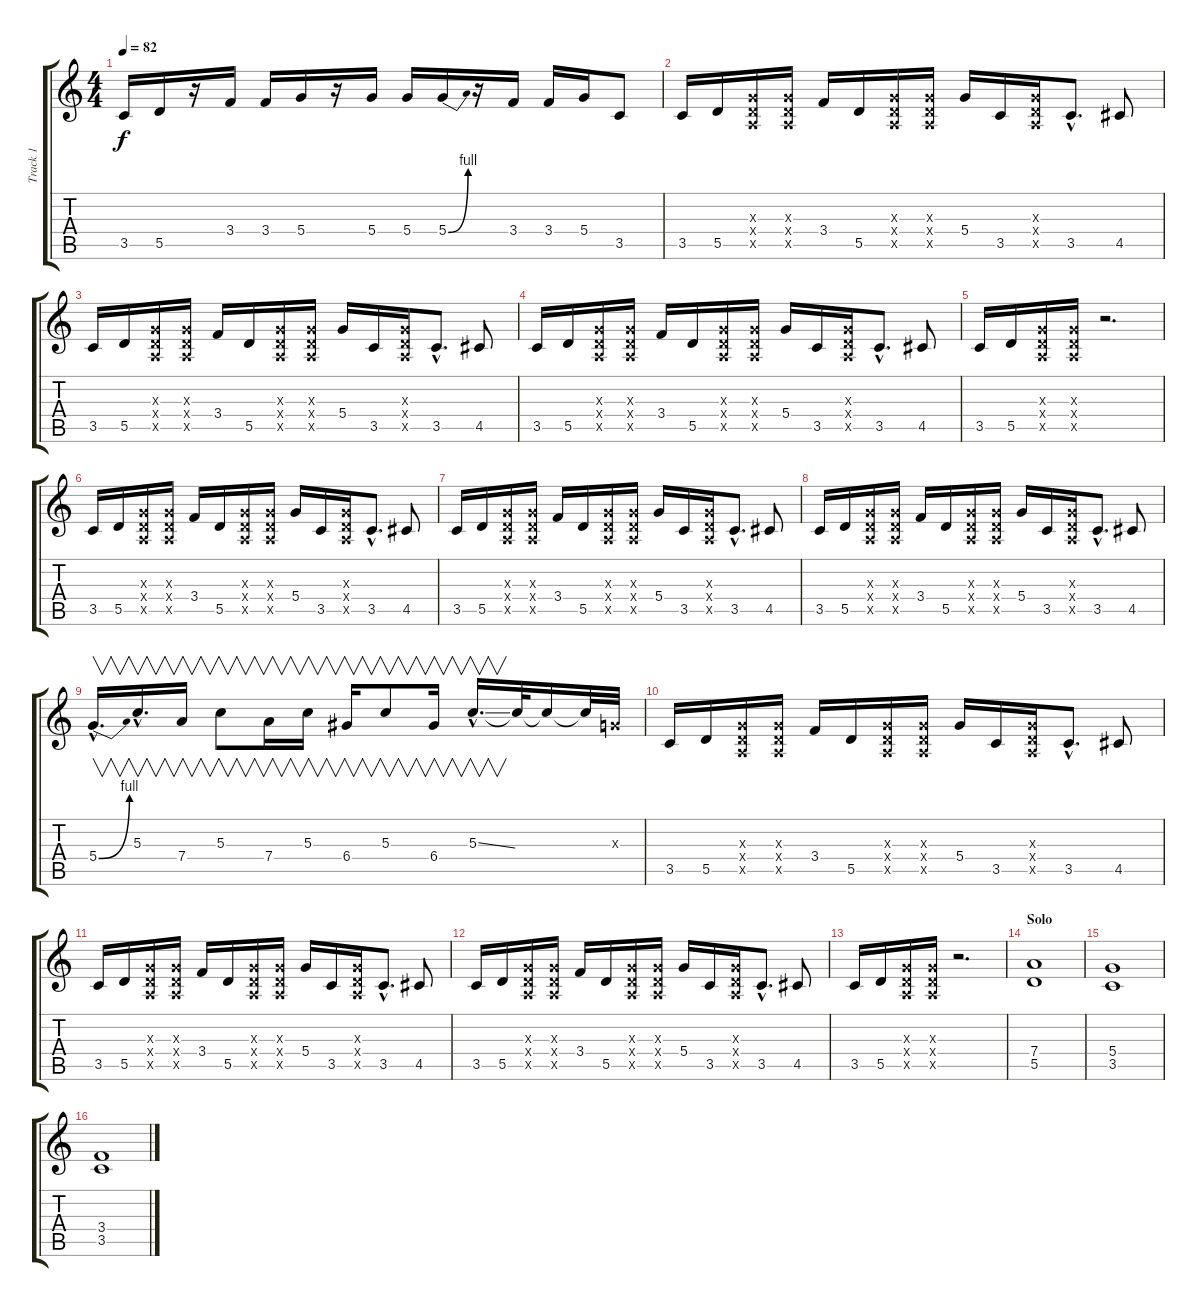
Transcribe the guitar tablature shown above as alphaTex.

\track ("Track 1" "Track 1") {instrument overdrivenguitar}
\staff {score tabs}
\tuning (E4 B3 G3 D3 A2 D2) {hide}
\ts (4 4)
\tempo 82
\clef g2
\ks c
3.5.16{dy f} 5.5.16 r.16 3.4.16 3.4.16 5.4.16 r.16 5.4.16 5.4.16 5.4{be (bend 0 0 60 4)}.16 r.16 3.4.16 3.4.16 5.4.16 3.5.8 |
3.5.16 5.5.16 (0.3{x} 0.4{x} 0.5{x}).16 (0.3{x} 0.4{x} 0.5{x}).16 3.4.16 5.5.16 (0.3{x} 0.4{x} 0.5{x}).16 (0.3{x} 0.4{x} 0.5{x}).16 5.4.16 3.5.16 (0.3{x} 0.4{x} 0.5{x}).16 3.5{hac}.8{d} 4.5.8 |
3.5.16 5.5.16 (0.3{x} 0.4{x} 0.5{x}).16 (0.3{x} 0.4{x} 0.5{x}).16 3.4.16 5.5.16 (0.3{x} 0.4{x} 0.5{x}).16 (0.3{x} 0.4{x} 0.5{x}).16 5.4.16 3.5.16 (0.3{x} 0.4{x} 0.5{x}).16 3.5{hac}.8{d} 4.5.8 |
3.5.16 5.5.16 (0.3{x} 0.4{x} 0.5{x}).16 (0.3{x} 0.4{x} 0.5{x}).16 3.4.16 5.5.16 (0.3{x} 0.4{x} 0.5{x}).16 (0.3{x} 0.4{x} 0.5{x}).16 5.4.16 3.5.16 (0.3{x} 0.4{x} 0.5{x}).16 3.5{hac}.8{d} 4.5.8 |
3.5.16 5.5.16 (0.3{x} 0.4{x} 0.5{x}).16 (0.3{x} 0.4{x} 0.5{x}).16 r.2{d} |
3.5.16 5.5.16 (0.3{x} 0.4{x} 0.5{x}).16 (0.3{x} 0.4{x} 0.5{x}).16 3.4.16 5.5.16 (0.3{x} 0.4{x} 0.5{x}).16 (0.3{x} 0.4{x} 0.5{x}).16 5.4.16 3.5.16 (0.3{x} 0.4{x} 0.5{x}).16 3.5{hac}.8{d} 4.5.8 |
3.5.16 5.5.16 (0.3{x} 0.4{x} 0.5{x}).16 (0.3{x} 0.4{x} 0.5{x}).16 3.4.16 5.5.16 (0.3{x} 0.4{x} 0.5{x}).16 (0.3{x} 0.4{x} 0.5{x}).16 5.4.16 3.5.16 (0.3{x} 0.4{x} 0.5{x}).16 3.5{hac}.8{d} 4.5.8 |
3.5.16 5.5.16 (0.3{x} 0.4{x} 0.5{x}).16 (0.3{x} 0.4{x} 0.5{x}).16 3.4.16 5.5.16 (0.3{x} 0.4{x} 0.5{x}).16 (0.3{x} 0.4{x} 0.5{x}).16 5.4.16 3.5.16 (0.3{x} 0.4{x} 0.5{x}).16 3.5{hac}.8{d} 4.5.8 |
5.4{be (bend 0 0 60 4) hac}.16{v d} 5.3{hac}.16{v d} 7.4.16{v} 5.3.8{v} 7.4.16{v} 5.3.16{v} 6.4.16{v} 5.3.8{v} 6.4.16{v} 5.3{ss hac}.16{v d} 5.3{t}.32 5.3{t}.16 5.3{t}.32 0.3{x}.32 |
3.5.16 5.5.16 (0.3{x} 0.4{x} 0.5{x}).16 (0.3{x} 0.4{x} 0.5{x}).16 3.4.16 5.5.16 (0.3{x} 0.4{x} 0.5{x}).16 (0.3{x} 0.4{x} 0.5{x}).16 5.4.16 3.5.16 (0.3{x} 0.4{x} 0.5{x}).16 3.5{hac}.8{d} 4.5.8 |
3.5.16 5.5.16 (0.3{x} 0.4{x} 0.5{x}).16 (0.3{x} 0.4{x} 0.5{x}).16 3.4.16 5.5.16 (0.3{x} 0.4{x} 0.5{x}).16 (0.3{x} 0.4{x} 0.5{x}).16 5.4.16 3.5.16 (0.3{x} 0.4{x} 0.5{x}).16 3.5{hac}.8{d} 4.5.8 |
3.5.16 5.5.16 (0.3{x} 0.4{x} 0.5{x}).16 (0.3{x} 0.4{x} 0.5{x}).16 3.4.16 5.5.16 (0.3{x} 0.4{x} 0.5{x}).16 (0.3{x} 0.4{x} 0.5{x}).16 5.4.16 3.5.16 (0.3{x} 0.4{x} 0.5{x}).16 3.5{hac}.8{d} 4.5.8 |
3.5.16 5.5.16 (0.3{x} 0.4{x} 0.5{x}).16 (0.3{x} 0.4{x} 0.5{x}).16 r.2{d} |
\section ("" "Solo")
(7.4 5.5).1 |
(5.4 3.5).1 |
(3.4 3.5).1
